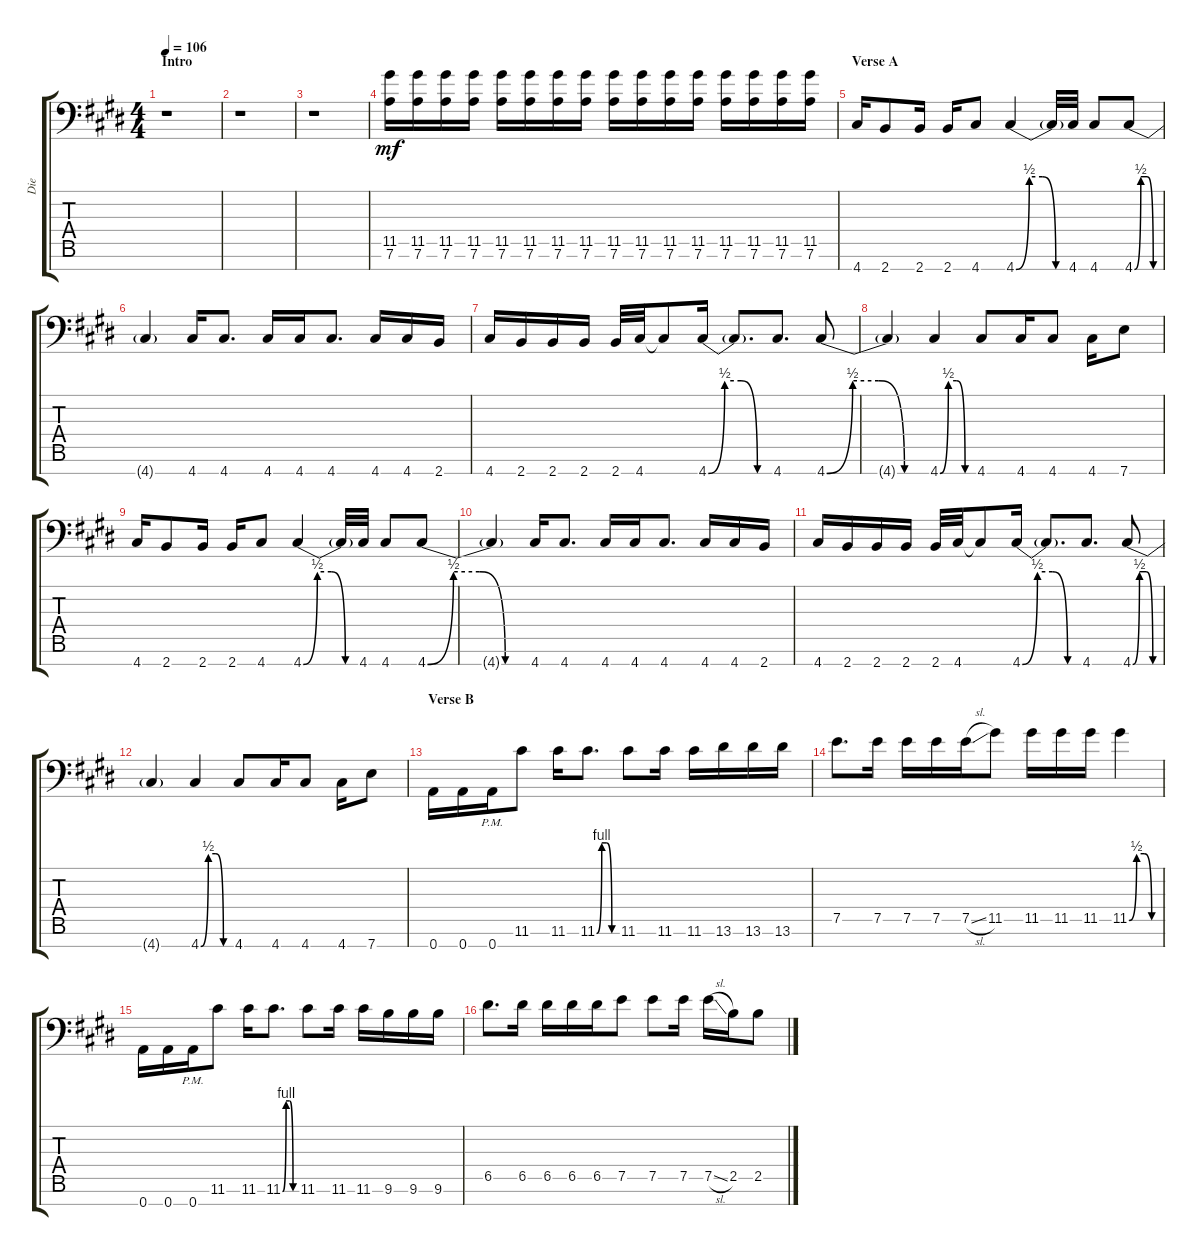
\track ("Die" "Die") {instrument distortionguitar}
\staff {score tabs}
\tuning (E4 B3 G3 D3 A2 D2 A1) {hide}
\ts (4 4)
\section ("" "Intro")
\tempo 106
\clef f4
\ks c#minor
r.1{dy mf instrument distortionguitar} |
r.1 |
r.1 |
(11.5 7.6).16 (11.5 7.6).16 (11.5 7.6).16 (11.5 7.6).16 (11.5 7.6).16 (11.5 7.6).16 (11.5 7.6).16 (11.5 7.6).16 (11.5 7.6).16 (11.5 7.6).16 (11.5 7.6).16 (11.5 7.6).16 (11.5 7.6).16 (11.5 7.6).16 (11.5 7.6).16 (11.5 7.6).16 |
\section ("" "Verse A")
4.7.16 2.7.8 2.7.16 2.7.16 4.7.8 4.7{be (custom 0 0 15 2 30 2 45 0 60 0)}.4 4.7{t}.32 4.7.32 4.7.8 4.7{be (custom 0 0 15 2 30 2 45 0 60 0)}.8 |
4.7{t}.4 4.7.16 4.7.8{d} 4.7.16 4.7.16 4.7.8{d} 4.7.16 4.7.16 2.7.16 |
4.7.16 2.7.16 2.7.16 2.7.16 2.7.32 4.7.32 4.7{t}.8 4.7{be (custom 0 0 15 2 30 2 45 0 60 0)}.16 4.7{t}.8{d} 4.7.8{d} 4.7{be (custom 0 0 15 2 30 2 45 0 60 0)}.8 |
4.7{t}.4 4.7{be (custom 0 0 15 2 30 2 45 0 60 0)}.4 4.7.8 4.7.16 4.7.8 4.7.16 7.7.8 |
4.7.16 2.7.8 2.7.16 2.7.16 4.7.8 4.7{be (custom 0 0 15 2 30 2 45 0 60 0)}.4 4.7{t}.32 4.7.32 4.7.8 4.7{be (custom 0 0 15 2 30 2 45 0 60 0)}.8 |
4.7{t}.4 4.7.16 4.7.8{d} 4.7.16 4.7.16 4.7.8{d} 4.7.16 4.7.16 2.7.16 |
4.7.16 2.7.16 2.7.16 2.7.16 2.7.32 4.7.32 4.7{t}.8 4.7{be (custom 0 0 15 2 30 2 45 0 60 0)}.16 4.7{t}.8{d} 4.7.8{d} 4.7{be (custom 0 0 15 2 30 2 45 0 60 0)}.8 |
4.7{t}.4 4.7{be (custom 0 0 15 2 30 2 45 0 60 0)}.4 4.7.8 4.7.16 4.7.8 4.7.16 7.7.8 |
\section ("" "Verse B")
0.7.16 0.7.16 0.7{pm}.16 11.6.8 11.6.16 11.6{be (custom 0 0 15 4 30 4 45 0 60 0)}.8{d} 11.6.8 11.6.16 11.6.16 13.6.16 13.6.16 13.6.16 |
7.5.8{d} 7.5.16 7.5.16 7.5.16 7.5{sl}.16 11.5.8 11.5.16 11.5.16 11.5.16 11.5{be (custom 0 0 15 2 30 2 45 0 60 0)}.4 |
0.7.16 0.7.16 0.7{pm}.16 11.6.8 11.6.16 11.6{be (custom 0 0 15 4 30 4 45 0 60 0)}.8{d} 11.6.8 11.6.16 11.6.16 9.6.16 9.6.16 9.6.16 |
6.5.8{d} 6.5.16 6.5.16 6.5.16 6.5.16 7.5.8 7.5.8 7.5.16 7.5{sl}.16 2.5.16 2.5.8
